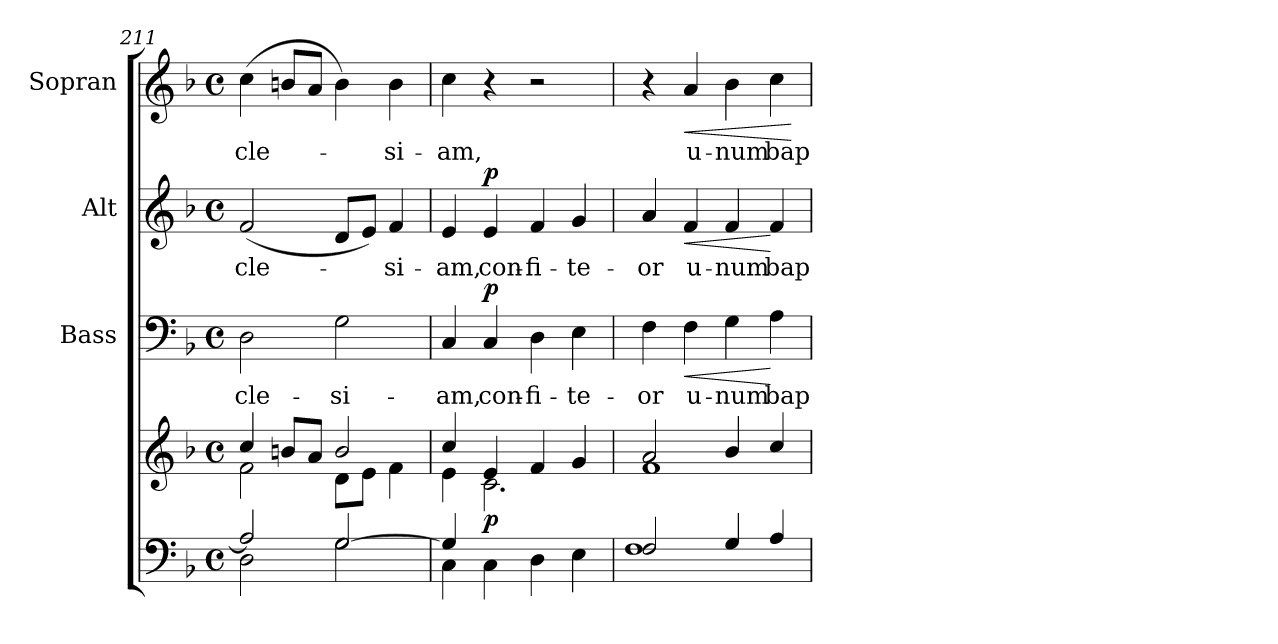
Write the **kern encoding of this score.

**kern	**kern	**dynam	**kern	**text	**dynam	**kern	**text	**dynam	**kern	**text	**dynam
*part4	*part4	*part4	*part3	*part3	*part3	*part2	*part2	*part2	*part1	*part1	*part1
*staff5	*staff4	*staff4/5	*staff3	*staff3	*staff3	*staff2	*staff2	*staff2	*staff1	*staff1	*staff1
*	*	*	*I"Bass	*	*	*I"Alt	*	*	*I"Sopran	*	*
*	*	*	*I'B.	*	*	*I'A.	*	*	*I'S.	*	*
*clefF4	*clefG2	*	*clefF4	*	*	*clefG2	*	*	*clefG2	*	*
*k[b-]	*k[b-]	*	*k[b-]	*	*	*k[b-]	*	*	*k[b-]	*	*
*F:	*F:	*	*F:	*	*	*F:	*	*	*F:	*	*
*M4/4	*M4/4	*	*M4/4	*	*	*M4/4	*	*	*M4/4	*	*
*met(c)	*met(c)	*	*met(c)	*	*	*met(c)	*	*	*met(c)	*	*
=211	=211	=211	=211	=211	=211	=211	=211	=211	=211	=211	=211
*^	*^	*	*	*	*	*	*	*	*	*	*
!	!	!	!	!	!	!LO:LY:b	!	!	!LO:LY:b	!	!	!LO:LY:b	!
2A/]	2D\	4cc/	2f\	.	2D\	-cle-	.	(<2f/	-cle-	.	(>4cc\	-cle-	.
.	.	8bn/L	.	.	.	.	.	.	.	.	8bn/L	.	.
.	.	8a/J	.	.	.	.	.	.	.	.	8a/J	.	.
!	!	!	!	!	!	!LO:LY:b	!	!	!	!	!	!	!
[>2G/	2G\	2b/	8d\L	.	2G\	-si-	.	8d/L	.	.	4b\)	.	.
.	.	.	8e\J	.	.	.	.	8e/J)	.	.	.	.	.
!	!	!	!	!	!	!	!	!	!LO:LY:b	!	!	!LO:LY:b	!
.	.	.	4f\	.	.	.	.	4f/	-si-	.	4b\	-si-	.
!!LO:LB:g=z
=212	=212	=212	=212	=212	=212	=212	=212	=212	=212	=212	=212	=212	=212
!	!	!	!	!	!	!LO:LY:b	!	!	!LO:LY:b	!	!	!LO:LY:b	!
4G/]	4C\	4cc/	4e\	.	4C/	-am,	.	4e/	-am,	.	4cc\	-am,	.
!	!	!	!	!LO:DY:b	!	!LO:LY:b	!LO:DY:a	!	!LO:LY:b	!LO:DY:a	!	!	!
2.ryy	4C\	4e/	2.c\	p	4C/	con-	p	4e/	con-	p	4r	.	.
!	!	!	!	!	!	!LO:LY:b	!	!	!LO:LY:b	!	!	!	!
.	4D\	4f/	.	.	4D\	-fi-	.	4f/	-fi-	.	2r	.	.
!	!	!	!	!	!	!LO:LY:b	!	!	!LO:LY:b	!	!	!	!
.	4E\	4g/	.	.	4E\	-te-	.	4g/	-te-	.	.	.	.
=213	=213	=213	=213	=213	=213	=213	=213	=213	=213	=213	=213	=213	=213
!	!	!	!	!	!	!LO:LY:b	!	!	!LO:LY:b	!	!	!	!
2F/	1F	2a/	1f	.	4F\	-or	.	4a/	-or	.	4r	.	.
!	!	!	!	!	!	!LO:LY:b	!LO:HP:b	!	!LO:LY:b	!LO:HP:b	!	!LO:LY:b	!LO:HP:b
.	.	.	.	.	4F\	u-	<	4f/	u-	<	4a/	u-	<
!	!	!	!	!	!	!LO:LY:b	!	!	!LO:LY:b	!	!	!LO:LY:b	!
4G/	.	4b-/	.	.	4G\	-num	.	4f/	-num	.	4b-\	-num	.
!	!	!	!	!	!	!LO:LY:b	!	!	!LO:LY:b	!	!	!LO:LY:b	!
4A/	.	4cc/	.	.	4A\	bap-	[	4f/	bap-	[	4cc\	bap-	.
*v	*v	*	*	*	*	*	*	*	*	*	*	*	*
*	*v	*v	*	*	*	*	*	*	*	*	*	*
.	.	.	.	.	.	.	.	.	.	.	[
=	=	=	=	=	=	=	=	=	=	=	=
*-	*-	*-	*-	*-	*-	*-	*-	*-	*-	*-	*-
